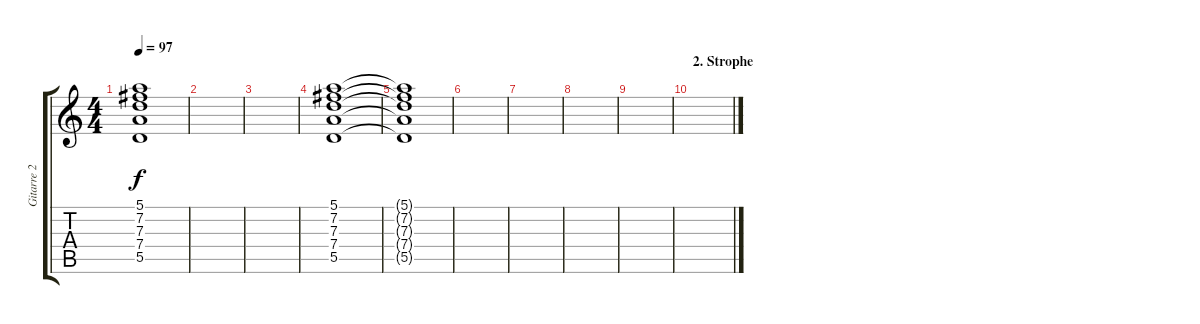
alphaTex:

\track ("Gitarre 2 (akkord)" "Gitarre 2 ") {instrument distortionguitar}
\staff {score tabs}
\tuning (E4 B3 G3 D3 A2 E2) {hide}
\ts (4 4)
\tempo 97
\clef g2
\ks c
(5.1{t} 7.2{t} 7.3{t} 7.4{t} 5.5{t}).1{dy f} |
|
|
(5.1 7.2 7.3 7.4 5.5).1{volume 3} |
(5.1{t} 7.2{t} 7.3{t} 7.4{t} 5.5{t}).1 |
|
|
|
|
\section ("" "2. Strophe")
